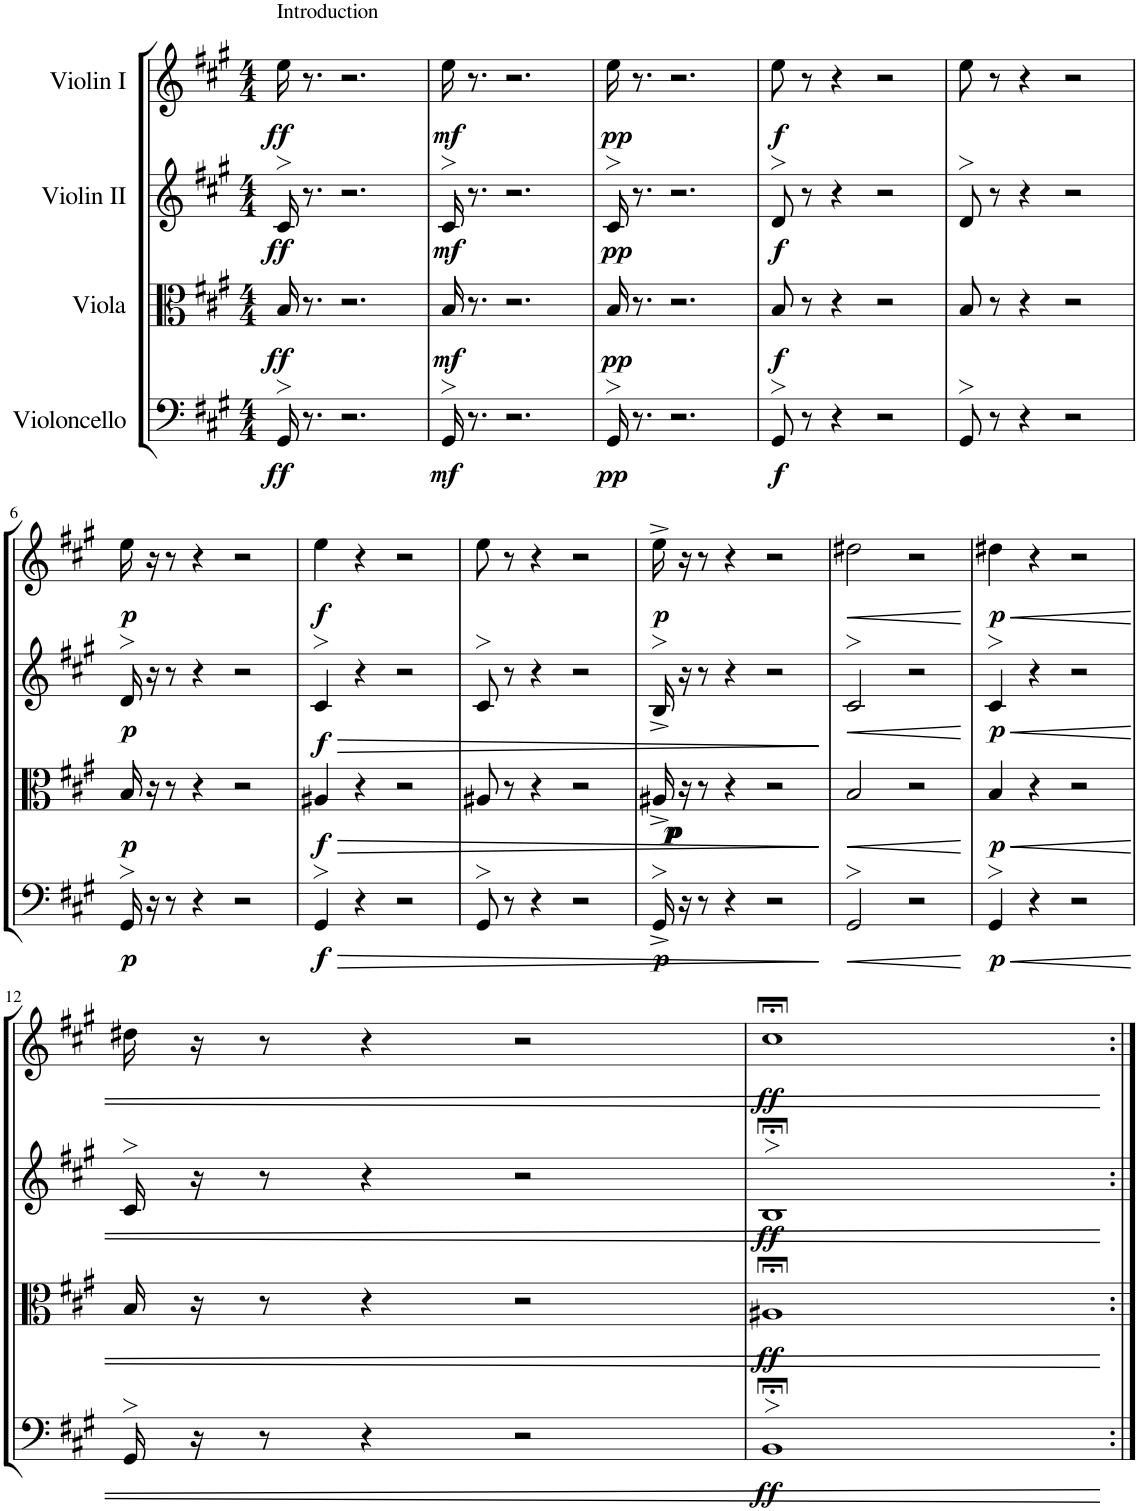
**kern	**dynam	**kern	**dynam	**kern	**dynam	**kern	**dynam
*part4	*part4	*part3	*part3	*part2	*part2	*part1	*part1
*staff4	*staff4	*staff3	*staff3	*staff2	*staff2	*staff1	*staff1
*I"Violoncello	*	*I"Viola	*	*I"Violin II	*	*I"Violin I	*
*I'Vc	*	*I'Vla	*	*I'Vln	*	*I'Vln	*
*clefF4	*	*clefC3	*	*clefG2	*	*clefG2	*
*k[f#c#g#]	*	*k[f#c#g#]	*	*k[f#c#g#]	*	*k[f#c#g#]	*
*M4/4	*	*M4/4	*	*M4/4	*	*M4/4	*
=1	=1	=1	=1	=1	=1	=1	=1
!	!	!	!	!	!	!LO:TX:a:t=Introduction	!
!	!LO:DY:b	!	!LO:DY:b	!	!LO:DY:b	!	!LO:DY:b
16GG#>/	ff	16B/	ff	16c#>/	ff	16ee\	ff
8.r	.	8.r	.	8.r	.	8.r	.
2.r	.	2.r	.	2.r	.	2.r	.
=2	=2	=2	=2	=2	=2	=2	=2
!	!LO:DY:b	!	!LO:DY:b	!	!LO:DY:b	!	!LO:DY:b
16GG#>/	mf	16B/	mf	16c#>/	mf	16ee\	mf
8.r	.	8.r	.	8.r	.	8.r	.
2.r	.	2.r	.	2.r	.	2.r	.
=3	=3	=3	=3	=3	=3	=3	=3
!	!LO:DY:b	!	!LO:DY:b	!	!LO:DY:b	!	!LO:DY:b
16GG#>/	pp	16B/	pp	16c#>/	pp	16ee\	pp
8.r	.	8.r	.	8.r	.	8.r	.
2.r	.	2.r	.	2.r	.	2.r	.
=4	=4	=4	=4	=4	=4	=4	=4
!	!LO:DY:b	!	!LO:DY:b	!	!LO:DY:b	!	!LO:DY:b
8GG#>/	f	8B/	f	8d>/	f	8ee\	f
8r	.	8r	.	8r	.	8r	.
4r	.	4r	.	4r	.	4r	.
2r	.	2r	.	2r	.	2r	.
=5	=5	=5	=5	=5	=5	=5	=5
8GG#>/	.	8B/	.	8d>/	.	8ee\	.
8r	.	8r	.	8r	.	8r	.
4r	.	4r	.	4r	.	4r	.
2r	.	2r	.	2r	.	2r	.
!!LO:LB:g=z
=6	=6	=6	=6	=6	=6	=6	=6
!	!LO:DY:b	!	!LO:DY:b	!	!LO:DY:b	!	!LO:DY:b
16GG#>/	p	16B/	p	16d>/	p	16ee\	p
16r	.	16r	.	16r	.	16r	.
8r	.	8r	.	8r	.	8r	.
4r	.	4r	.	4r	.	4r	.
2r	.	2r	.	2r	.	2r	.
=7	=7	=7	=7	=7	=7	=7	=7
!	!LO:HP:b	!	!LO:HP:b	!	!LO:HP:b	!	!
!	!LO:DY:n=1:b	!	!LO:DY:n=1:b	!	!LO:DY:n=1:b	!	!LO:DY:b
4GG#>/	> f	4A#X/	> f	4c#>/	> f	4ee\	f
4r	.	4r	.	4r	.	4r	.
2r	.	2r	.	2r	.	2r	.
=8	=8	=8	=8	=8	=8	=8	=8
8GG#>/	.	8A#X/	.	8c#>/	.	8ee\	.
8r	.	8r	.	8r	.	8r	.
4r	.	4r	.	4r	.	4r	.
2r	.	2r	.	2r	.	2r	.
=9	=9	=9	=9	=9	=9	=9	=9
!	!LO:DY:b	!	!LO:DY:b	!	!	!	!LO:DY:b
16GG#^>/	p	16A#X^/	p	16B^>/	.	16ee^\	p
!	!	!	!LO:DY:b	!	!	!	!
16r	.	16r	p	16r	.	16r	.
8r	.	8r	.	8r	.	8r	.
4r	.	4r	.	4r	.	4r	.
2r	.	2r	.	2r	.	2r	.
.	]	.	]	.	]	.	.
=10	=10	=10	=10	=10	=10	=10	=10
!	!LO:HP:b	!	!LO:HP:b	!	!LO:HP:b	!	!LO:HP:b
2GG#>/	<	2B/	<	2c#>/	<	2dd#X\	<
2r	.	2r	.	2r	.	2r	.
.	[	.	[	.	[	.	[
=11	=11	=11	=11	=11	=11	=11	=11
!	!LO:HP:b	!	!LO:HP:b	!	!LO:HP:b	!	!LO:HP:b
!	!LO:DY:n=1:b	!	!LO:DY:n=1:b	!	!LO:DY:n=1:b	!	!LO:DY:n=1:b
4GG#>/	< p	4B/	< p	4c#>/	< p	4dd#X\	< p
4r	.	4r	.	4r	.	4r	.
2r	.	2r	.	2r	.	2r	.
!!LO:LB:g=z
=12	=12	=12	=12	=12	=12	=12	=12
16GG#>/	.	16B/	.	16c#>/	.	16dd#X\	.
16r	.	16r	.	16r	.	16r	.
8r	.	8r	.	8r	.	8r	.
4r	.	4r	.	4r	.	4r	.
2r	.	2r	.	2r	.	2r	.
=13	=13	=13	=13	=13	=13	=13	=13
!	!LO:DY:b	!	!LO:DY:b	!	!LO:DY:b	!	!LO:DY:b
1BB;<>	ff	1A#X;<	ff	1B;<>	ff	1cc#;<	ff
.	[	.	[	.	[	.	[
=:|!	=:|!	=:|!	=:|!	=:|!	=:|!	=:|!	=:|!
*-	*-	*-	*-	*-	*-	*-	*-
